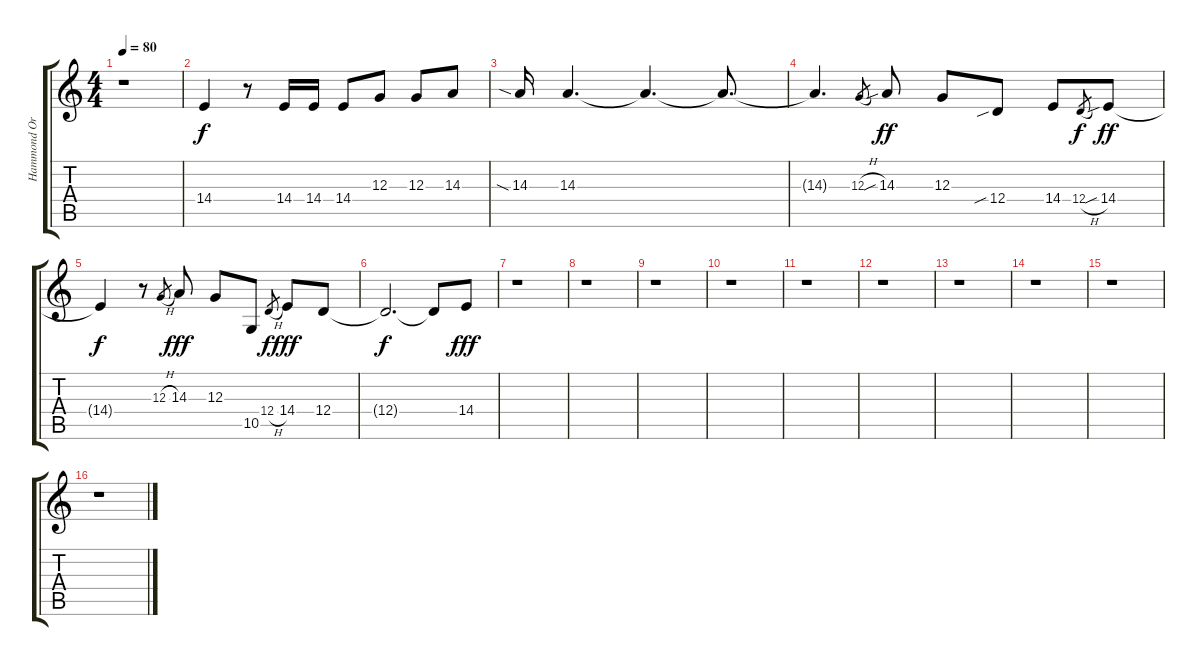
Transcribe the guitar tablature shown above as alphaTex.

\track ("Hammond Organ" "Hammond Or") {instrument drawbarorgan}
\staff {score tabs}
\tuning (E4 B3 G3 D3 A2 E2) {hide}
\ts (4 4)
\tempo 80
\clef g2
\ks c
r.1{dy f} |
14.4{t}.4 r.8 14.4.16 14.4.16 14.4.8 12.3.8 12.3.8 14.3.8 |
14.3{sia}.16 14.3.4{d} 14.3{t}.4{d} 14.3{t}.8{d} |
14.3{t}.4{d} 12.3{h}.8{gr} 14.3{sib}.8{dy ff} 12.3.8 12.4{sib}.8 14.4.8 12.4{h}.8{gr dy f} 14.4{sib}.8{dy ff} |
14.4{t}.4{dy f} r.8 12.3{h}.8{gr} 14.3.8{dy fff} 12.3.8 10.5.8 12.4{h}.8{gr dy f} 14.4.8{dy fff} 12.4.8 |
12.4{t}.2{d dy f} 12.4{t}.8 14.4.8{dy fff} |
r.1 |
r.1 |
r.1 |
r.1 |
r.1 |
r.1 |
r.1 |
r.1 |
r.1 |
r.1
